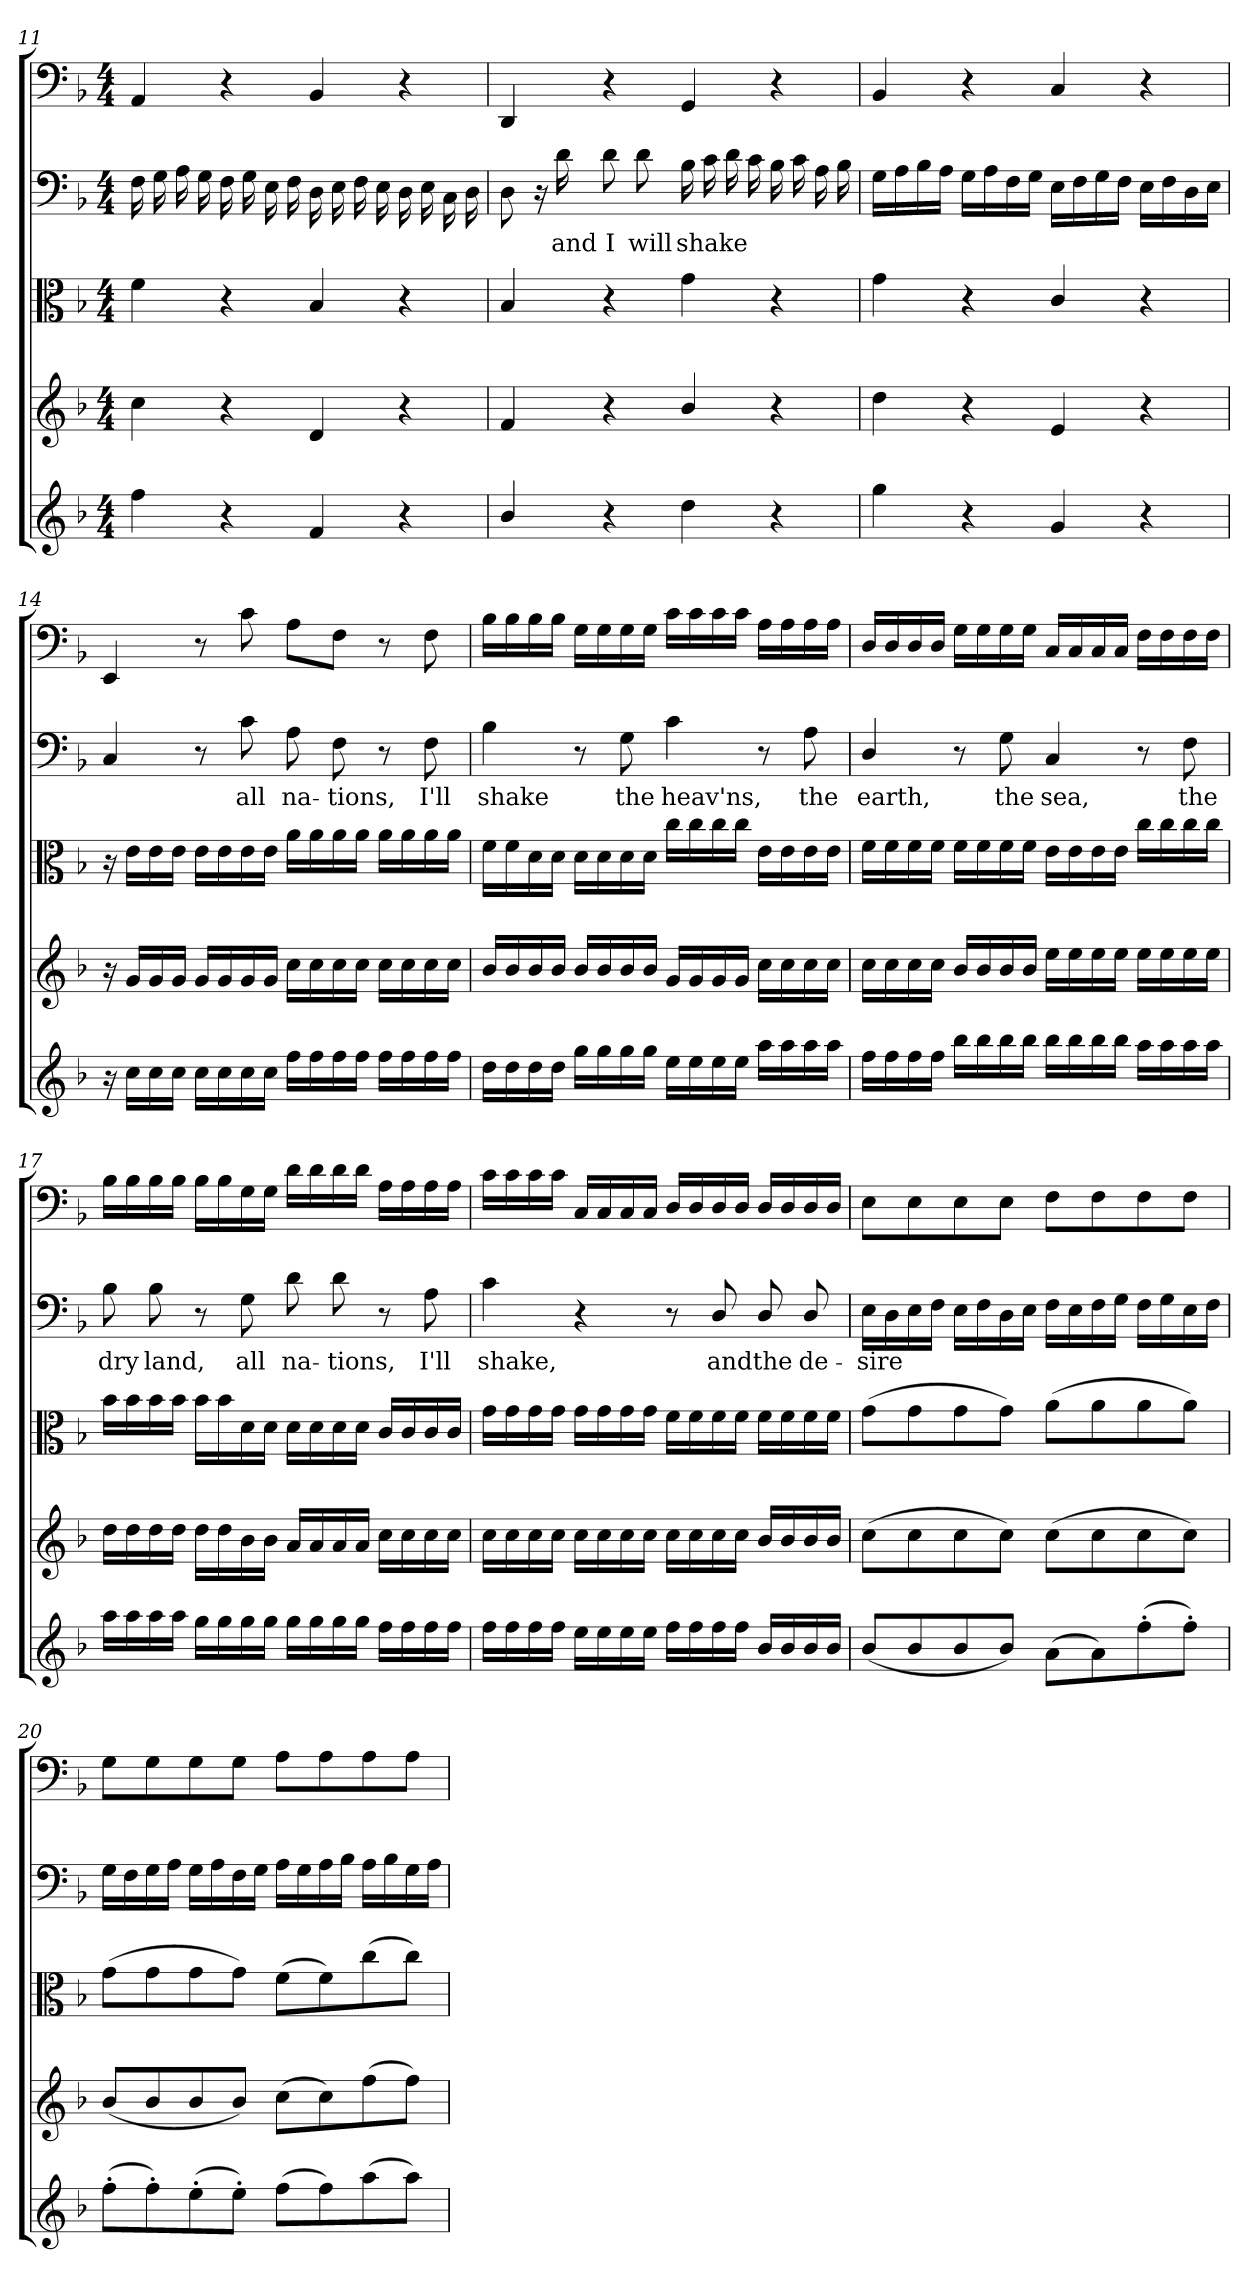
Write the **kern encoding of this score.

**kern	**kern	**kern	**kern	**text	**kern
*part5	*part4	*part3	*part2	*part2	*part1
*staff5	*staff4	*staff3	*staff2	*staff2	*staff1
*clefG2	*clefG2	*clefC3	*clefF4	*	*clefF4
*k[b-]	*k[b-]	*k[b-]	*k[b-]	*	*k[b-]
*F:	*F:	*F:	*F:	*	*F:
*M4/4	*M4/4	*M4/4	*M4/4	*	*M4/4
=11	=11	=11	=11	=11	=11
4ff\	4cc\	4f\	16F\	.	4AA/
.	.	.	16G\	.	.
.	.	.	16A\	.	.
.	.	.	16G\	.	.
4r	4r	4r	16F\	.	4r
.	.	.	16G\	.	.
.	.	.	16E\	.	.
.	.	.	16F\	.	.
4f/	4d/	4B-/	16D\	.	4BB-/
.	.	.	16E\	.	.
.	.	.	16F\	.	.
.	.	.	16E\	.	.
4r	4r	4r	16D\	.	4r
.	.	.	16E\	.	.
.	.	.	16C\	.	.
.	.	.	16D\	.	.
=12	=12	=12	=12	=12	=12
4b-/	4f/	4B-/	8D\	.	4DD/
.	.	.	16r	.	.
.	.	.	16d\	and	.
4r	4r	4r	8d\	I	4r
.	.	.	8d\	will	.
4dd\	4b-/	4g\	16B-\	shake	4GG/
.	.	.	16c\	.	.
.	.	.	16d\	.	.
.	.	.	16c\	.	.
4r	4r	4r	16B-\	.	4r
.	.	.	16c\	.	.
.	.	.	16A\	.	.
.	.	.	16B-\	.	.
=13	=13	=13	=13	=13	=13
4gg\	4dd\	4g\	16G\LL	.	4BB-/
.	.	.	16A\	.	.
.	.	.	16B-\	.	.
.	.	.	16A\JJ	.	.
4r	4r	4r	16G\LL	.	4r
.	.	.	16A\	.	.
.	.	.	16F\	.	.
.	.	.	16G\JJ	.	.
4g/	4e/	4c/	16E\LL	.	4C/
.	.	.	16F\	.	.
.	.	.	16G\	.	.
.	.	.	16F\JJ	.	.
4r	4r	4r	16E\LL	.	4r
.	.	.	16F\	.	.
.	.	.	16D\	.	.
.	.	.	16E\JJ	.	.
=14	=14	=14	=14	=14	=14
16r	16r	16r	4C/	.	4EE/
16cc\LL	16g/LL	16e\LL	.	.	.
16cc\	16g/	16e\	.	.	.
16cc\JJ	16g/JJ	16e\JJ	.	.	.
16cc\LL	16g/LL	16e\LL	8r	.	8r
16cc\	16g/	16e\	.	.	.
16cc\	16g/	16e\	8c\	all	8c\
16cc\JJ	16g/JJ	16e\JJ	.	.	.
16ff\LL	16cc\LL	16a\LL	8A\	na-	8A\L
16ff\	16cc\	16a\	.	.	.
16ff\	16cc\	16a\	8F\	-tions,	8F\J
16ff\JJ	16cc\JJ	16a\JJ	.	.	.
16ff\LL	16cc\LL	16a\LL	8r	.	8r
16ff\	16cc\	16a\	.	.	.
16ff\	16cc\	16a\	8F\	I'll	8F\
16ff\JJ	16cc\JJ	16a\JJ	.	.	.
=15	=15	=15	=15	=15	=15
16dd\LL	16b-/LL	16f\LL	4B-\	shake	16B-\LL
16dd\	16b-/	16f\	.	.	16B-\
16dd\	16b-/	16d\	.	.	16B-\
16dd\JJ	16b-/JJ	16d\JJ	.	.	16B-\JJ
16gg\LL	16b-/LL	16d\LL	8r	.	16G\LL
16gg\	16b-/	16d\	.	.	16G\
16gg\	16b-/	16d\	8G\	the	16G\
16gg\JJ	16b-/JJ	16d\JJ	.	.	16G\JJ
16ee\LL	16g/LL	16cc\LL	4c\	heav'ns,	16c\LL
16ee\	16g/	16cc\	.	.	16c\
16ee\	16g/	16cc\	.	.	16c\
16ee\JJ	16g/JJ	16cc\JJ	.	.	16c\JJ
16aa\LL	16cc\LL	16e\LL	8r	.	16A\LL
16aa\	16cc\	16e\	.	.	16A\
16aa\	16cc\	16e\	8A\	the	16A\
16aa\JJ	16cc\JJ	16e\JJ	.	.	16A\JJ
=16	=16	=16	=16	=16	=16
16ff\LL	16cc\LL	16f\LL	4D/	earth,	16D/LL
16ff\	16cc\	16f\	.	.	16D/
16ff\	16cc\	16f\	.	.	16D/
16ff\JJ	16cc\JJ	16f\JJ	.	.	16D/JJ
16bb-\LL	16b-/LL	16f\LL	8r	.	16G\LL
16bb-\	16b-/	16f\	.	.	16G\
16bb-\	16b-/	16f\	8G\	the	16G\
16bb-\JJ	16b-/JJ	16f\JJ	.	.	16G\JJ
16bb-\LL	16ee\LL	16e\LL	4C/	sea,	16C/LL
16bb-\	16ee\	16e\	.	.	16C/
16bb-\	16ee\	16e\	.	.	16C/
16bb-\JJ	16ee\JJ	16e\JJ	.	.	16C/JJ
16aa\LL	16ee\LL	16cc\LL	8r	.	16F\LL
16aa\	16ee\	16cc\	.	.	16F\
16aa\	16ee\	16cc\	8F\	the	16F\
16aa\JJ	16ee\JJ	16cc\JJ	.	.	16F\JJ
=17	=17	=17	=17	=17	=17
16aa\LL	16dd\LL	16b-\LL	8B-\	dry	16B-\LL
16aa\	16dd\	16b-\	.	.	16B-\
16aa\	16dd\	16b-\	8B-\	land,	16B-\
16aa\JJ	16dd\JJ	16b-\JJ	.	.	16B-\JJ
16gg\LL	16dd\LL	16b-\LL	8r	.	16B-\LL
16gg\	16dd\	16b-\	.	.	16B-\
16gg\	16b-\	16d\	8G\	all	16G\
16gg\JJ	16b-\JJ	16d\JJ	.	.	16G\JJ
16gg\LL	16a/LL	16d\LL	8d\	na-	16d\LL
16gg\	16a/	16d\	.	.	16d\
16gg\	16a/	16d\	8d\	-tions,	16d\
16gg\JJ	16a/JJ	16d\JJ	.	.	16d\JJ
16ff\LL	16cc\LL	16c/LL	8r	.	16A\LL
16ff\	16cc\	16c/	.	.	16A\
16ff\	16cc\	16c/	8A\	I'll	16A\
16ff\JJ	16cc\JJ	16c/JJ	.	.	16A\JJ
=18	=18	=18	=18	=18	=18
16ff\LL	16cc\LL	16g\LL	4c\	shake,	16c\LL
16ff\	16cc\	16g\	.	.	16c\
16ff\	16cc\	16g\	.	.	16c\
16ff\JJ	16cc\JJ	16g\JJ	.	.	16c\JJ
16ee\LL	16cc\LL	16g\LL	4r	.	16C/LL
16ee\	16cc\	16g\	.	.	16C/
16ee\	16cc\	16g\	.	.	16C/
16ee\JJ	16cc\JJ	16g\JJ	.	.	16C/JJ
16ff\LL	16cc\LL	16f\LL	8r	.	16D/LL
16ff\	16cc\	16f\	.	.	16D/
16ff\	16cc\	16f\	8D/	and	16D/
16ff\JJ	16cc\JJ	16f\JJ	.	.	16D/JJ
16b-/LL	16b-/LL	16f\LL	8D/	the	16D/LL
16b-/	16b-/	16f\	.	.	16D/
16b-/	16b-/	16f\	8D/	de-	16D/
16b-/JJ	16b-/JJ	16f\JJ	.	.	16D/JJ
=19	=19	=19	=19	=19	=19
(8b-/L	(8cc\L	(8g\L	16E\LL	-sire	8E\L
.	.	.	16D\	.	.
8b-/	8cc\	8g\	16E\	.	8E\
.	.	.	16F\JJ	.	.
8b-/	8cc\	8g\	16E\LL	.	8E\
.	.	.	16F\	.	.
8b-/J)	8cc\J)	8g\J)	16D\	.	8E\J
.	.	.	16E\JJ	.	.
(8a\L	(8cc\L	(8a\L	16F\LL	.	8F\L
.	.	.	16E\	.	.
8a\)	8cc\	8a\	16F\	.	8F\
.	.	.	16G\JJ	.	.
(8ff'\	8cc\	8a\	16F\LL	.	8F\
.	.	.	16G\	.	.
8ff'\J)	8cc\J)	8a\J)	16E\	.	8F\J
.	.	.	16F\JJ	.	.
=20	=20	=20	=20	=20	=20
(8ff'\L	(8b-/L	(8g\L	16G\LL	.	8G\L
.	.	.	16F\	.	.
8ff'\)	8b-/	8g\	16G\	.	8G\
.	.	.	16A\JJ	.	.
(8ee'\	8b-/	8g\	16G\LL	.	8G\
.	.	.	16A\	.	.
8ee'\J)	8b-/J)	8g\J)	16F\	.	8G\J
.	.	.	16G\JJ	.	.
(8ff\L	(8cc\L	(8f\L	16A\LL	.	8A\L
.	.	.	16G\	.	.
8ff\)	8cc\)	8f\)	16A\	.	8A\
.	.	.	16B-\JJ	.	.
(8aa\	(8ff\	(8cc\	16A\LL	.	8A\
.	.	.	16B-\	.	.
8aa\J)	8ff\J)	8cc\J)	16G\	.	8A\J
.	.	.	16A\JJ	.	.
=	=	=	=	=	=
*-	*-	*-	*-	*-	*-
